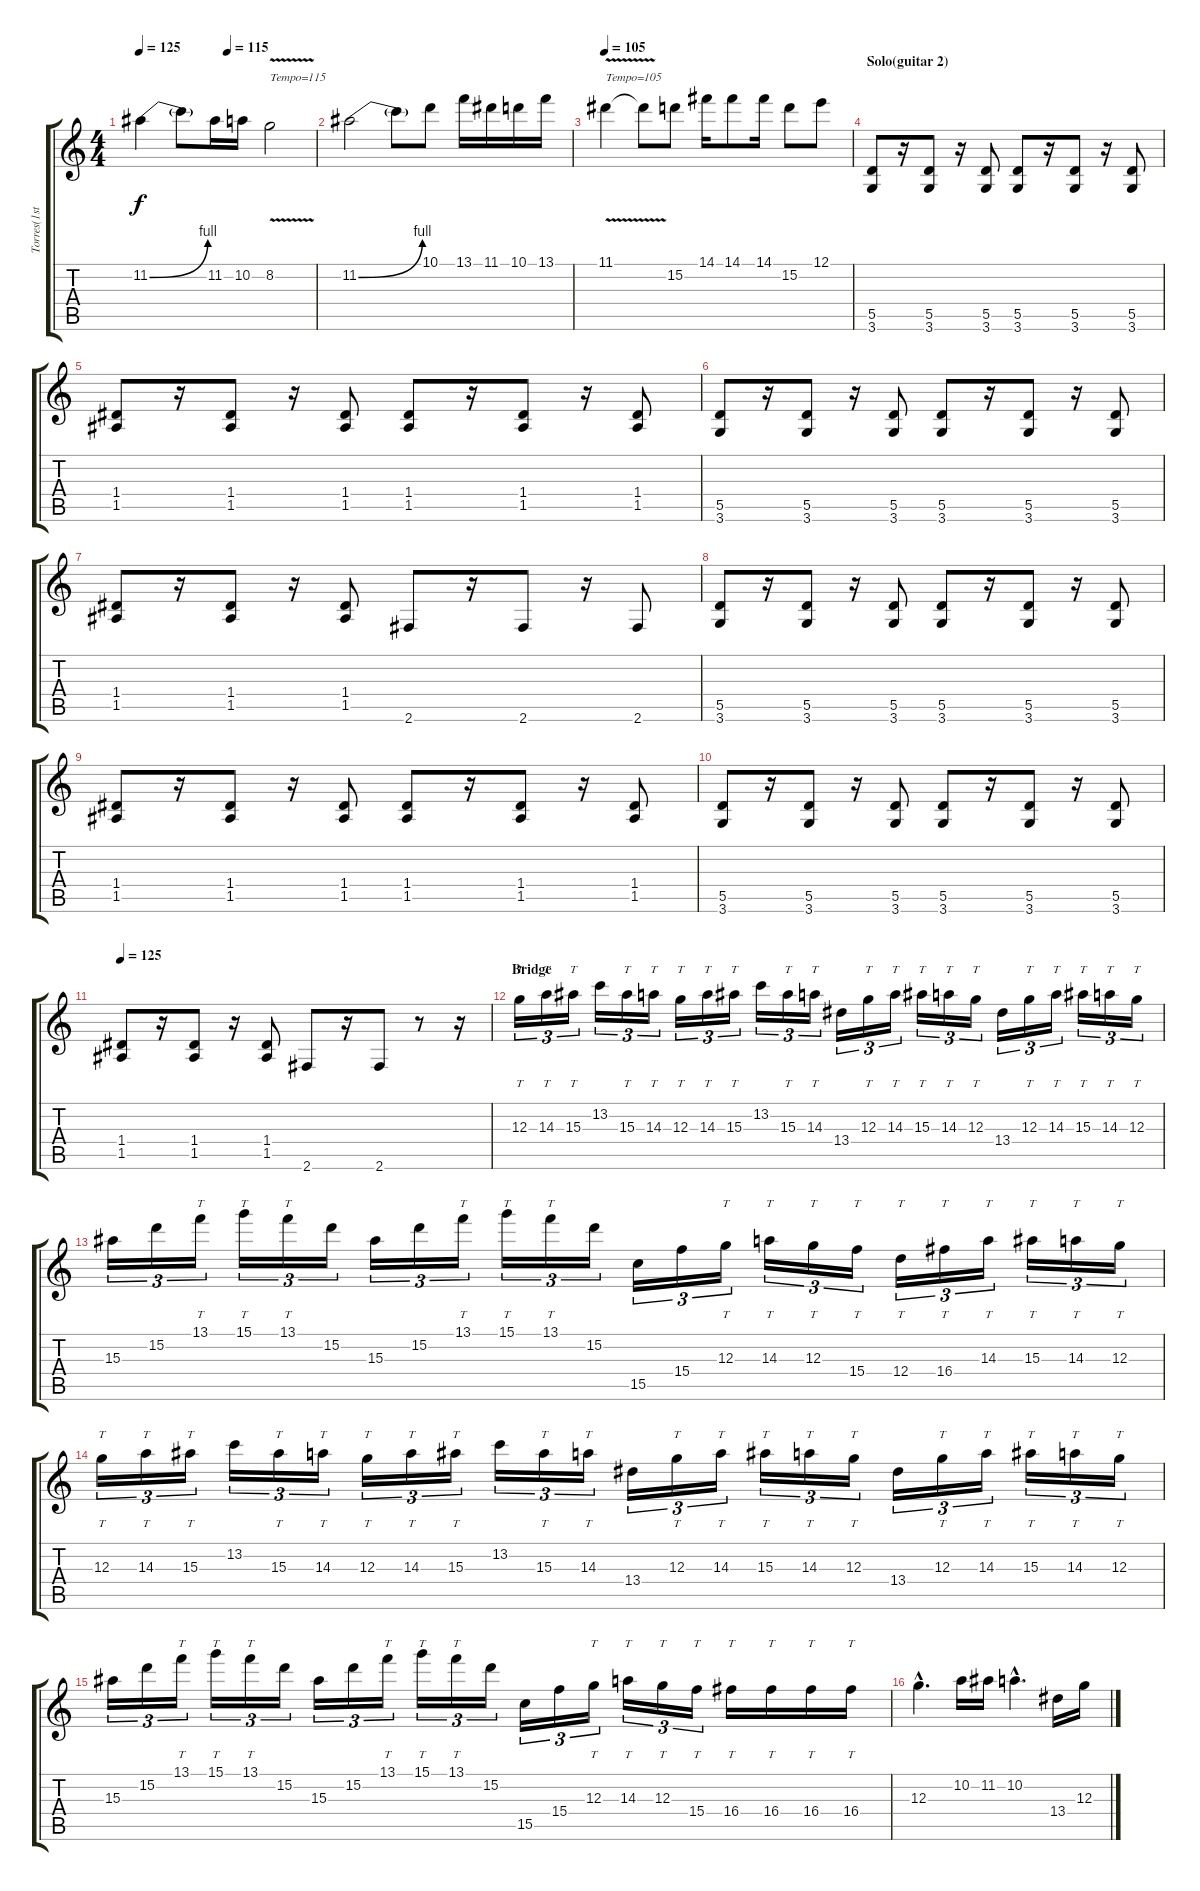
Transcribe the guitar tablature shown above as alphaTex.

\track ("Torres(1st Guitar)" "Torres(1st") {instrument distortionguitar}
\staff {score tabs}
\tuning (E4 B3 G3 D3 A2 E2) {hide}
\ts (4 4)
\tempo 125
\tempo (115 0.5)
\clef g2
\ks c
11.2{be (bend 0 0 60 4)}.4{dy f} 11.2{t}.8 11.2.16 10.2.16 8.2{v}.2{txt "Tempo=115"} |
11.2{be (bend 0 0 60 4)}.2 11.2{t}.8 10.1.8 13.1.16 11.1.16 10.1.16 13.1.16 |
\tempo 105
11.1{v}.4{txt "Tempo=105"} 11.1{t}.8 15.2.8 14.1.16 14.1.8 14.1.16 15.2.8 12.1.8 |
\section ("" "Solo(guitar 2)")
(5.5 3.6).8{volume 12} r.16 (5.5 3.6).8 r.16 (5.5 3.6).8 (5.5 3.6).8 r.16 (5.5 3.6).8 r.16 (5.5 3.6).8 |
(1.4 1.5).8 r.16 (1.4 1.5).8 r.16 (1.4 1.5).8 (1.4 1.5).8 r.16 (1.4 1.5).8 r.16 (1.4 1.5).8 |
(5.5 3.6).8 r.16 (5.5 3.6).8 r.16 (5.5 3.6).8 (5.5 3.6).8 r.16 (5.5 3.6).8 r.16 (5.5 3.6).8 |
(1.4 1.5).8 r.16 (1.4 1.5).8 r.16 (1.4 1.5).8 2.6.8 r.16 2.6.8 r.16 2.6.8 |
(5.5 3.6).8 r.16 (5.5 3.6).8 r.16 (5.5 3.6).8 (5.5 3.6).8 r.16 (5.5 3.6).8 r.16 (5.5 3.6).8 |
(1.4 1.5).8 r.16 (1.4 1.5).8 r.16 (1.4 1.5).8 (1.4 1.5).8 r.16 (1.4 1.5).8 r.16 (1.4 1.5).8 |
(5.5 3.6).8 r.16 (5.5 3.6).8 r.16 (5.5 3.6).8 (5.5 3.6).8 r.16 (5.5 3.6).8 r.16 (5.5 3.6).8 |
\tempo 125
(1.4 1.5).8 r.16 (1.4 1.5).8 r.16 (1.4 1.5).8 2.6.8 r.16 2.6.8 r.8 r.16 |
\section ("" "Bridge")
12.3.16{tt tu (3 2) balance 16} 14.3.16{tt tu (3 2)} 15.3.16{tt tu (3 2)} 13.2.16{tu (3 2)} 15.3.16{tt tu (3 2)} 14.3.16{tt tu (3 2)} 12.3.16{tt tu (3 2)} 14.3.16{tt tu (3 2)} 15.3.16{tt tu (3 2)} 13.2.16{tu (3 2)} 15.3.16{tt tu (3 2)} 14.3.16{tt tu (3 2)} 13.4.16{tu (3 2)} 12.3.16{tt tu (3 2)} 14.3.16{tt tu (3 2)} 15.3.16{tt tu (3 2)} 14.3.16{tt tu (3 2)} 12.3.16{tt tu (3 2)} 13.4.16{tu (3 2)} 12.3.16{tt tu (3 2)} 14.3.16{tt tu (3 2)} 15.3.16{tt tu (3 2)} 14.3.16{tt tu (3 2)} 12.3.16{tt tu (3 2)} |
15.3.16{tu (3 2)} 15.2.16{tu (3 2)} 13.1.16{tt tu (3 2)} 15.1.16{tt tu (3 2)} 13.1.16{tt tu (3 2)} 15.2.16{tu (3 2)} 15.3.16{tu (3 2)} 15.2.16{tu (3 2)} 13.1.16{tt tu (3 2)} 15.1.16{tt tu (3 2)} 13.1.16{tt tu (3 2)} 15.2.16{tu (3 2)} 15.5.16{tu (3 2)} 15.4.16{tu (3 2)} 12.3.16{tt tu (3 2)} 14.3.16{tt tu (3 2)} 12.3.16{tt tu (3 2)} 15.4.16{tt tu (3 2)} 12.4.16{tt tu (3 2)} 16.4.16{tt tu (3 2)} 14.3.16{tt tu (3 2)} 15.3.16{tt tu (3 2)} 14.3.16{tt tu (3 2)} 12.3.16{tt tu (3 2)} |
12.3.16{tt tu (3 2)} 14.3.16{tt tu (3 2)} 15.3.16{tt tu (3 2)} 13.2.16{tu (3 2)} 15.3.16{tt tu (3 2)} 14.3.16{tt tu (3 2)} 12.3.16{tt tu (3 2)} 14.3.16{tt tu (3 2)} 15.3.16{tt tu (3 2)} 13.2.16{tu (3 2)} 15.3.16{tt tu (3 2)} 14.3.16{tt tu (3 2)} 13.4.16{tu (3 2)} 12.3.16{tt tu (3 2)} 14.3.16{tt tu (3 2)} 15.3.16{tt tu (3 2)} 14.3.16{tt tu (3 2)} 12.3.16{tt tu (3 2)} 13.4.16{tu (3 2)} 12.3.16{tt tu (3 2)} 14.3.16{tt tu (3 2)} 15.3.16{tt tu (3 2)} 14.3.16{tt tu (3 2)} 12.3.16{tt tu (3 2)} |
15.3.16{tu (3 2)} 15.2.16{tu (3 2)} 13.1.16{tt tu (3 2)} 15.1.16{tt tu (3 2)} 13.1.16{tt tu (3 2)} 15.2.16{tu (3 2)} 15.3.16{tu (3 2)} 15.2.16{tu (3 2)} 13.1.16{tt tu (3 2)} 15.1.16{tt tu (3 2)} 13.1.16{tt tu (3 2)} 15.2.16{tu (3 2)} 15.5.16{tu (3 2)} 15.4.16{tu (3 2)} 12.3.16{tt tu (3 2)} 14.3.16{tt tu (3 2)} 12.3.16{tt tu (3 2)} 15.4.16{tt tu (3 2)} 16.4.16{tt} 16.4.16{tt} 16.4.16{tt} 16.4.16{tt} |
12.3{hac}.4{d} 10.2.16 11.2.16 10.2{hac}.4{d} 13.4.16 12.3.16
